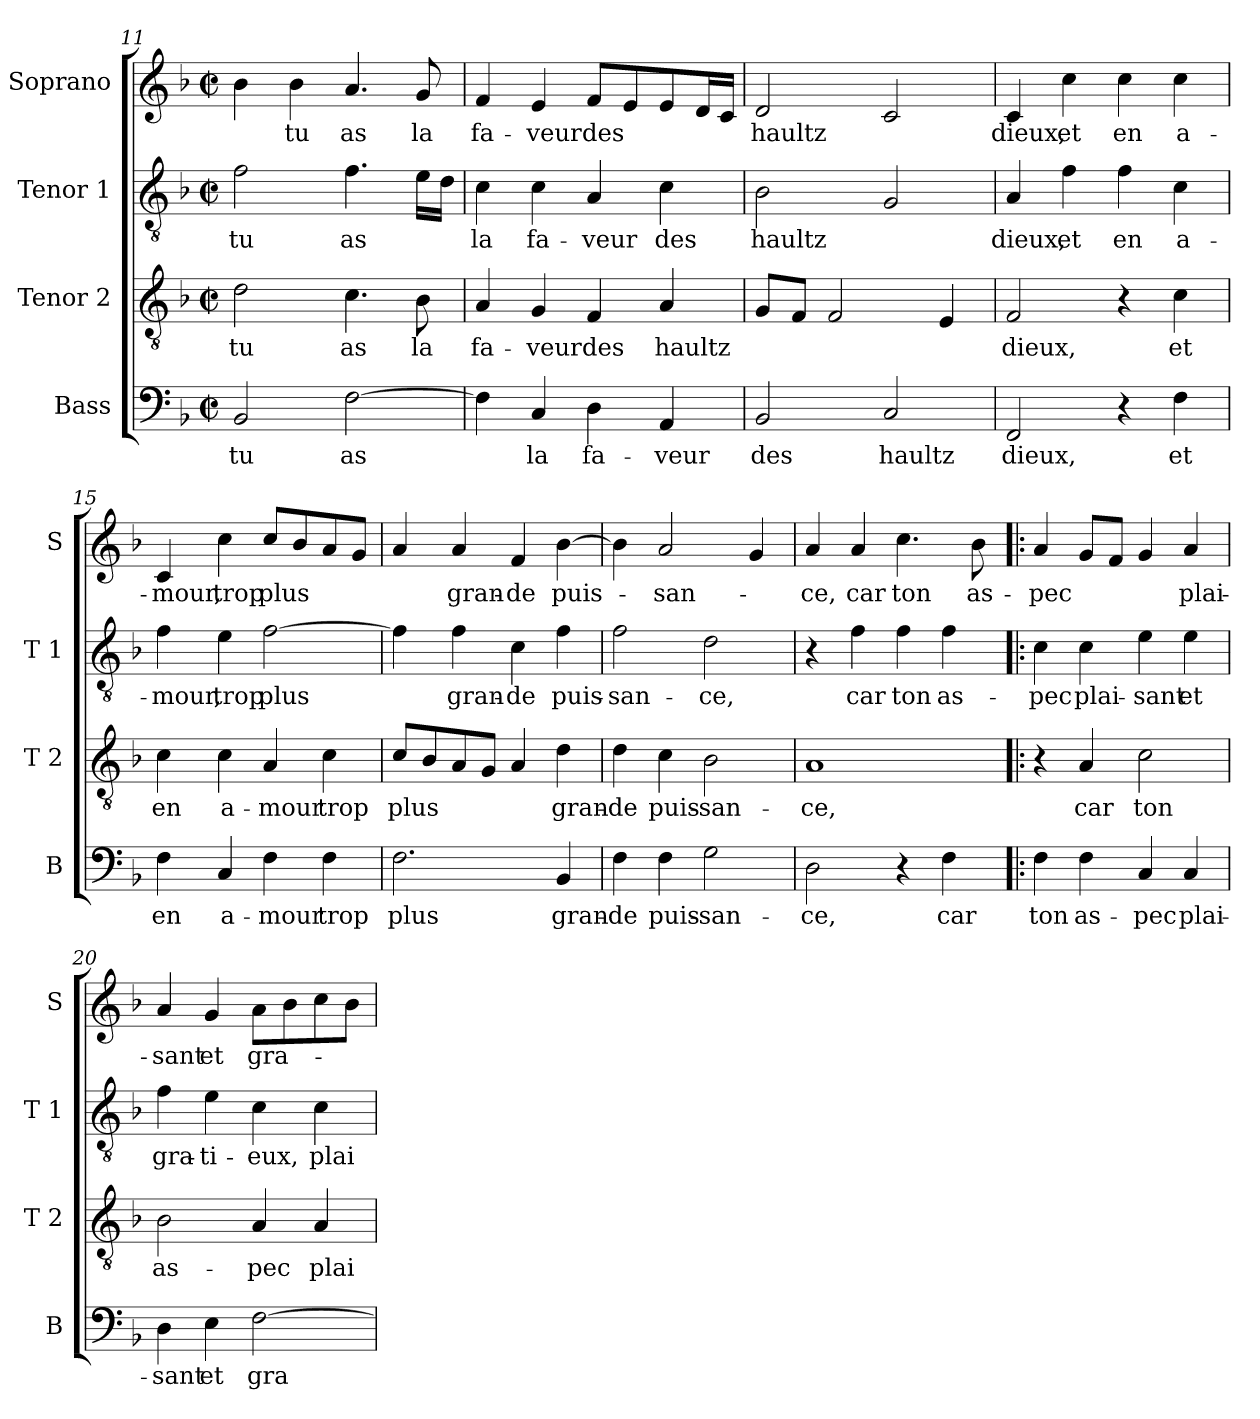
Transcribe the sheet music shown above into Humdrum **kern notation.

**kern	**text	**kern	**text	**kern	**text	**kern	**text
*part4	*part4	*part3	*part3	*part2	*part2	*part1	*part1
*staff4	*staff4	*staff3	*staff3	*staff2	*staff2	*staff1	*staff1
*I"Bass	*	*I"Tenor 2	*	*I"Tenor 1	*	*I"Soprano	*
*I'B	*	*I'T 2	*	*I'T 1	*	*I'S	*
*clefF4	*	*clefGv2	*	*clefGv2	*	*clefG2	*
*k[b-]	*	*k[b-]	*	*k[b-]	*	*k[b-]	*
*F:	*	*F:	*	*F:	*	*F:	*
*M2/2	*	*M2/2	*	*M2/2	*	*M2/2	*
*met(c|)	*	*met(c|)	*	*met(c|)	*	*met(c|)	*
=11	=11	=11	=11	=11	=11	=11	=11
!	!LO:LY:b	!	!LO:LY:b	!	!LO:LY:b	!	!
2BB-/	tu	2d\	tu	2f\	tu	4b-\	.
!	!	!	!	!	!	!	!LO:LY:b
.	.	.	.	.	.	4b-\	tu
!	!LO:LY:b	!	!LO:LY:b	!	!LO:LY:b	!	!LO:LY:b
[2F\	as	4.c\	as	4.f\	as	4.a/	as
!	!	!	!LO:LY:b	!	!	!	!LO:LY:b
.	.	8B-\	la	16e\LL	.	8g/	la
.	.	.	.	16d\JJ	.	.	.
=12	=12	=12	=12	=12	=12	=12	=12
!	!	!	!LO:LY:b	!	!LO:LY:b	!	!LO:LY:b
4F\]	.	4A/	fa-	4c\	la	4f/	fa-
!	!LO:LY:b	!	!LO:LY:b	!	!LO:LY:b	!	!LO:LY:b
4C/	la	4G/	-veur	4c\	fa-	4e/	-veur
!	!LO:LY:b	!	!LO:LY:b	!	!LO:LY:b	!	!LO:LY:b
4D\	fa-	4F/	des	4A/	-veur	8f/L	des
.	.	.	.	.	.	8e/	.
!	!LO:LY:b	!	!LO:LY:b	!	!LO:LY:b	!	!
4AA/	-veur	4A/	haultz	4c\	des	8e/	.
.	.	.	.	.	.	16d/L	.
.	.	.	.	.	.	16c/JJ	.
=13	=13	=13	=13	=13	=13	=13	=13
!	!LO:LY:b	!	!	!	!LO:LY:b	!	!LO:LY:b
2BB-/	des	8G/L	.	2B-\	haultz	2d/	haultz
.	.	8F/J	.	.	.	.	.
.	.	2F/	.	.	.	.	.
!	!LO:LY:b	!	!	!	!	!	!
2C/	haultz	.	.	2G/	.	2c/	.
.	.	4E/	.	.	.	.	.
=14	=14	=14	=14	=14	=14	=14	=14
!	!LO:LY:b	!	!LO:LY:b	!	!LO:LY:b	!	!LO:LY:b
2FF/	dieux,	2F/	dieux,	4A/	dieux,	4c/	dieux,
!	!	!	!	!	!LO:LY:b	!	!LO:LY:b
.	.	.	.	4f\	et	4cc\	et
!	!	!	!	!	!LO:LY:b	!	!LO:LY:b
4r	.	4r	.	4f\	en	4cc\	en
!	!LO:LY:b	!	!LO:LY:b	!	!LO:LY:b	!	!LO:LY:b
4F\	et	4c\	et	4c\	a-	4cc\	a-
!!LO:LB:g=z
=15	=15	=15	=15	=15	=15	=15	=15
!	!LO:LY:b	!	!LO:LY:b	!	!LO:LY:b	!	!LO:LY:b
4F\	en	4c\	en	4f\	-mour,	4c/	-mour,
!	!LO:LY:b	!	!LO:LY:b	!	!LO:LY:b	!	!LO:LY:b
4C/	a-	4c\	a-	4e\	trop	4cc\	trop
!	!LO:LY:b	!	!LO:LY:b	!	!LO:LY:b	!	!LO:LY:b
4F\	-mour	4A/	-mour	[2f\	plus	8cc/L	plus
.	.	.	.	.	.	8b-/	.
!	!LO:LY:b	!	!LO:LY:b	!	!	!	!
4F\	trop	4c\	trop	.	.	8a/	.
.	.	.	.	.	.	8g/J	.
=16	=16	=16	=16	=16	=16	=16	=16
!	!LO:LY:b	!	!LO:LY:b	!	!	!	!
2.F\	plus	8c/L	plus	4f\]	.	4a/	.
.	.	8B-/	.	.	.	.	.
!	!	!	!	!	!LO:LY:b	!	!LO:LY:b
.	.	8A/	.	4f\	gran-	4a/	gran-
.	.	8G/J	.	.	.	.	.
!	!	!	!	!	!LO:LY:b	!	!LO:LY:b
.	.	4A/	.	4c\	-de	4f/	-de
!	!LO:LY:b	!	!LO:LY:b	!	!LO:LY:b	!	!LO:LY:b
4BB-/	gran-	4d\	gran-	4f\	puis-	[4b-\	puis-
=17	=17	=17	=17	=17	=17	=17	=17
!	!LO:LY:b	!	!LO:LY:b	!	!LO:LY:b	!	!
4F\	-de	4d\	-de	2f\	-san-	4b-\]	.
!	!LO:LY:b	!	!LO:LY:b	!	!	!	!LO:LY:b
4F\	puis-	4c\	puis-	.	.	2a/	-san-
!	!LO:LY:b	!	!LO:LY:b	!	!LO:LY:b	!	!
2G\	-san-	2B-\	-san-	2d\	-ce,	.	.
.	.	.	.	.	.	4g/	.
=18	=18	=18	=18	=18	=18	=18	=18
!	!LO:LY:b	!	!LO:LY:b	!	!	!	!LO:LY:b
2D\	-ce,	1A	-ce,	4r	.	4a/	-ce,
!	!	!	!	!	!LO:LY:b	!	!LO:LY:b
.	.	.	.	4f\	car	4a/	car
!	!	!	!	!	!LO:LY:b	!	!LO:LY:b
4r	.	.	.	4f\	ton	4.cc\	ton
!	!LO:LY:b	!	!	!	!LO:LY:b	!	!
4F\	car	.	.	4f\	as-	.	.
!	!	!	!	!	!	!	!LO:LY:b
.	.	.	.	.	.	8b-\	as-
=19!|:	=19!|:	=19!|:	=19!|:	=19!|:	=19!|:	=19!|:	=19!|:
!	!LO:LY:b	!	!	!	!LO:LY:b	!	!LO:LY:b
4F\	ton	4r	.	4c\	-pec	4a/	-pec
!	!LO:LY:b	!	!LO:LY:b	!	!LO:LY:b	!	!
4F\	as-	4A/	car	4c\	plai-	8g/L	.
.	.	.	.	.	.	8f/J	.
!	!LO:LY:b	!	!LO:LY:b	!	!LO:LY:b	!	!
4C/	-pec	2c\	ton	4e\	-sant	4g/	.
!	!LO:LY:b	!	!	!	!LO:LY:b	!	!LO:LY:b
4C/	plai-	.	.	4e\	et	4a/	plai-
!!LO:LB:g=z
=20	=20	=20	=20	=20	=20	=20	=20
!	!LO:LY:b	!	!LO:LY:b	!	!LO:LY:b	!	!LO:LY:b
4D\	-sant	2B-\	as-	4f\	gra-	4a/	-sant
!	!LO:LY:b	!	!	!	!LO:LY:b	!	!LO:LY:b
4E\	et	.	.	4e\	-ti-	4g/	et
!	!LO:LY:b	!	!LO:LY:b	!	!LO:LY:b	!	!LO:LY:b
[2F\	gra-	4A/	-pec	4c\	-eux,	8a\L	gra-
.	.	.	.	.	.	8b-\	.
!	!	!	!LO:LY:b	!	!LO:LY:b	!	!
.	.	4A/	plai-	4c\	plai-	8cc\	.
.	.	.	.	.	.	8b-\J	.
=	=	=	=	=	=	=	=
*-	*-	*-	*-	*-	*-	*-	*-
